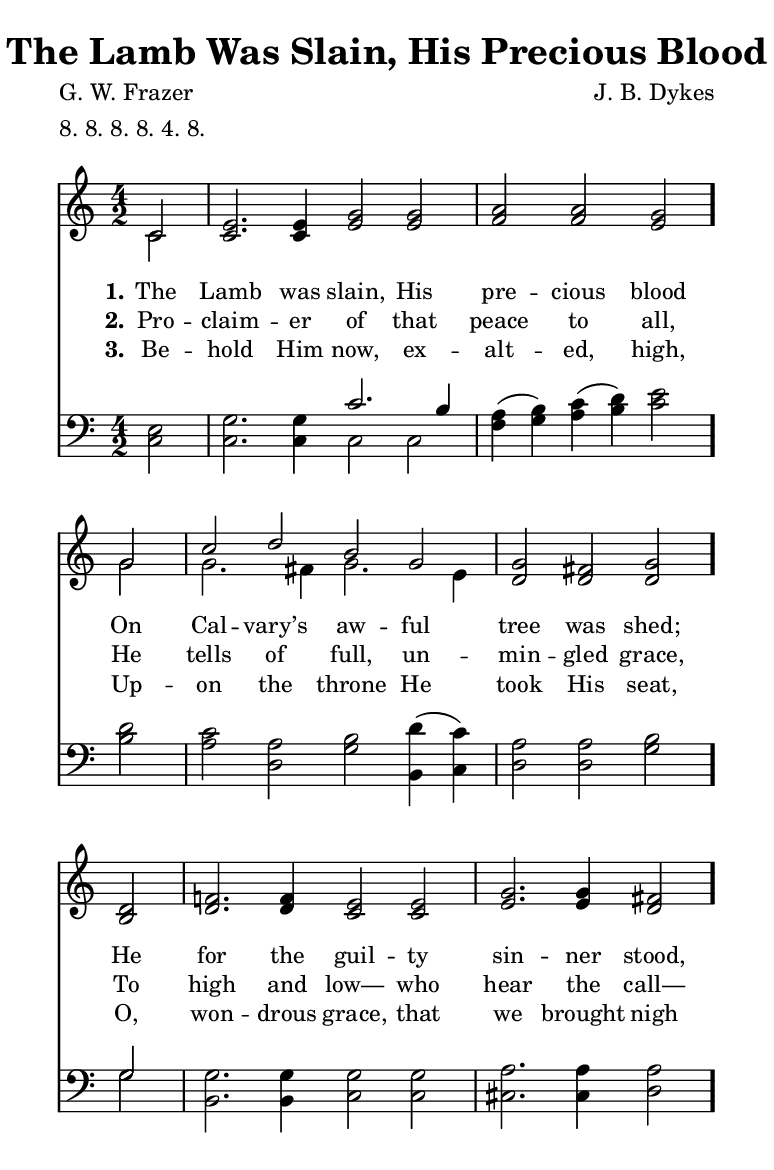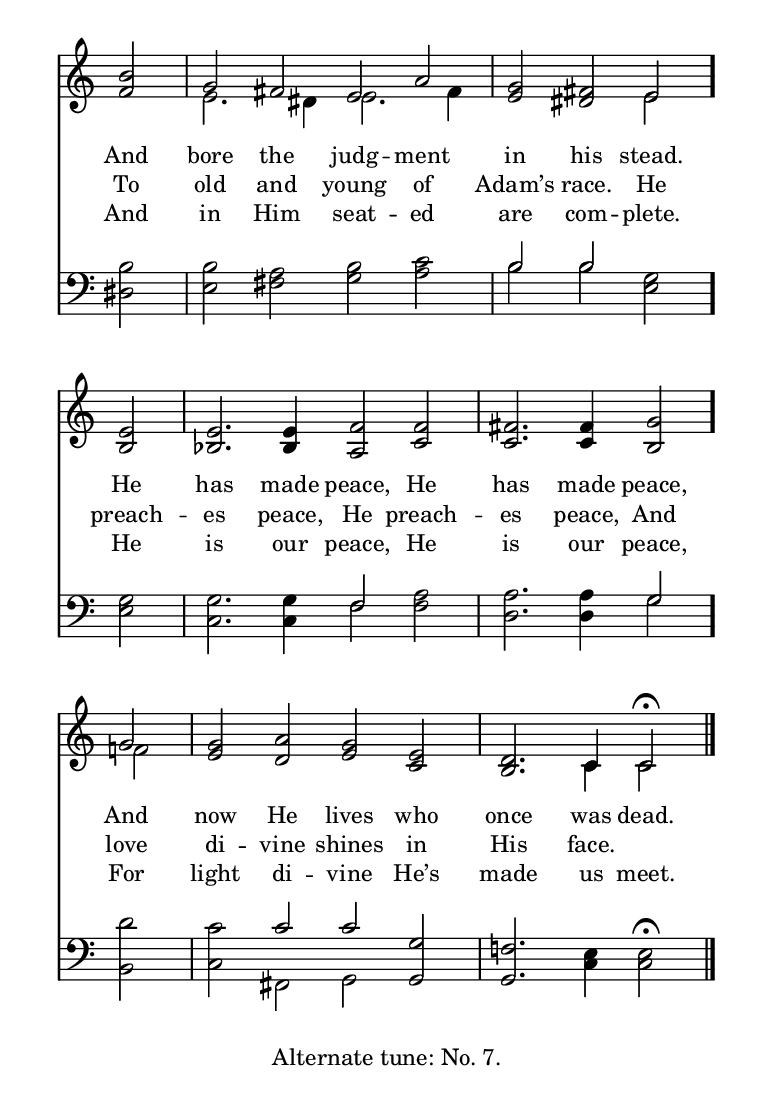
\include "common/global.ily"
\paper {
  \include "common/paper.ily"
  system-count = #(cond (is-eogsized 4) (#t #f))
}

\header{
  hymnnumber = "123"
  title = "The Lamb Was Slain, His Precious Blood"
  tunename = "Melita"
  meter = "8. 8. 8. 8. 4. 8."
  poet = "G. W. Frazer"
  composer = "J. B. Dykes"
  %copyright = ""
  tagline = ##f
}

% for fermata in MIDI
ta = { \tempo 2=80 }
tb = { \tempo 2=40 }

global = {
  \include "common/overrides.ily"
  \override Staff.TimeSignature.style = #'numbered
  \time 4/2
  \override Score.MetronomeMark.transparent = ##t % hide all fermata changes too
  \ta
  \key c \major
  \partial 2
  \autoBeamOff
}

notesSoprano = {
\global
\relative c' {

c2 | e2. e4 g2 g | a a g
g | c d b g | g fis g
d | f!2. f4 e2 e | g2. g4 fis2
b | g fis e a | g fis e
e | e2. e4 f2 f2 | fis2. fis4 g2
g | g a g e | d2. c4 \tb c2 \fermata \ta

  \bar "|."

}
}

notesAlto = {
\global
\relative e' {

c2 c2. c4 e2 e | f f e
g2 | g2. fis4 g2. e4 | d2 d d % original has impossible timing for second dotted half (not dotted in original)
b2 | d2. d4 c2 c | e2. e4 d2
fis2 | e2. dis4 e2. fis4 | e2 dis e
b2 | bes2. bes4 a2 c | c2. c4 b2
f'!2 | e d e c | b2. c4 c2

}
}

notesTenor = {
\global
\relative a {

e2 | g2. g4 c2. b4 | a4( b) c( d) e2
d2 | c a b d4( c) | a2 a b
g2 | g2. g4 g2 g | a2. a4 a2
b2 | b a b c | b b g
g2 | g2. g4 f2 a | a2. a4 g2
d'2 | c c c g | f!2. e4 e2

}
}

notesBass = {
\global
\relative f {

c2 | c2. c4 c2 c | f4( g) a( b) c2
b2 | a d, g b,4( c) | d2 d g
g2 | b,2. b4 c2 c | cis2. cis4 d2
dis2 | e fis g a | b b e,
e2 | c2. c4 f2 f | d2. d4 g2
b,2 | c fis, g g | g2. c4 \tb c2 \fermata \ta


}
}

wordsA = \lyricmode {
\set stanza = "1."

The Lamb was slain, His pre -- cious blood \bar "."
On Cal -- vary’s aw -- ful tree was shed; \bar "."
He for the guil -- ty sin -- ner stood, \bar "."
And bore the judg -- ment in his stead. \bar "."
He has made peace, He has made peace, \bar "."
And now He lives who once was dead. \bar "."

}

wordsB = \lyricmode {
\set stanza = "2."

Pro -- claim -- er of that peace to all,
He tells of full, un -- min -- gled grace,
To high and low— who hear the call—
To old and young of Adam’s race.
He preach -- es peace, He preach -- es peace,
And love di -- vine shines in His face.

}

wordsC = \lyricmode {
\set stanza = "3."

Be -- hold Him now, ex -- alt -- ed, high,
Up -- on the throne He took His seat,
O, won -- drous grace, that we brought nigh
And in Him seat -- ed are com -- plete.
He is our peace, He is our peace,
For light di -- vine He’s made us meet.

}

\score {
  \context ChoirStaff <<
    \context Staff = upper <<
      \set Staff.autoBeaming = ##f
      \set ChoirStaff.systemStartDelimiter = #'SystemStartBar
      \set ChoirStaff.printPartCombineTexts = ##f
      \partcombine #'(2 . 9) \notesSoprano \notesAlto
      \context NullVoice = sopranos { \voiceOne << \notesSoprano >> }
      \context NullVoice = altos { \voiceTwo << \notesAlto >> }
      \context Lyrics = one   \lyricsto sopranos \wordsA
      \context Lyrics = two   \lyricsto sopranos \wordsB
      \context Lyrics = three \lyricsto sopranos \wordsC
    >>
    \context Staff = men <<
      \set Staff.autoBeaming = ##f
      \clef bass
      \set ChoirStaff.printPartCombineTexts = ##f
      \partcombine #'(2 . 9) \notesTenor \notesBass
      \context NullVoice = tenors { \voiceOne << \notesTenor >> }
      \context NullVoice = basses { \voiceTwo << \notesBass >> }
    >>
  >>
  \layout {
    \include "common/layout.ily"
  }
  \midi{
    \include "common/midi.ily"
  }
}

\noPageBreak

\markup { \fill-line { \line { Alternate tune: No. 7. } } }

\version "2.19.49"  % necessary for upgrading to future LilyPond versions.

% vi:set et ts=2 sw=2 ai nocindent syntax=lilypond:
